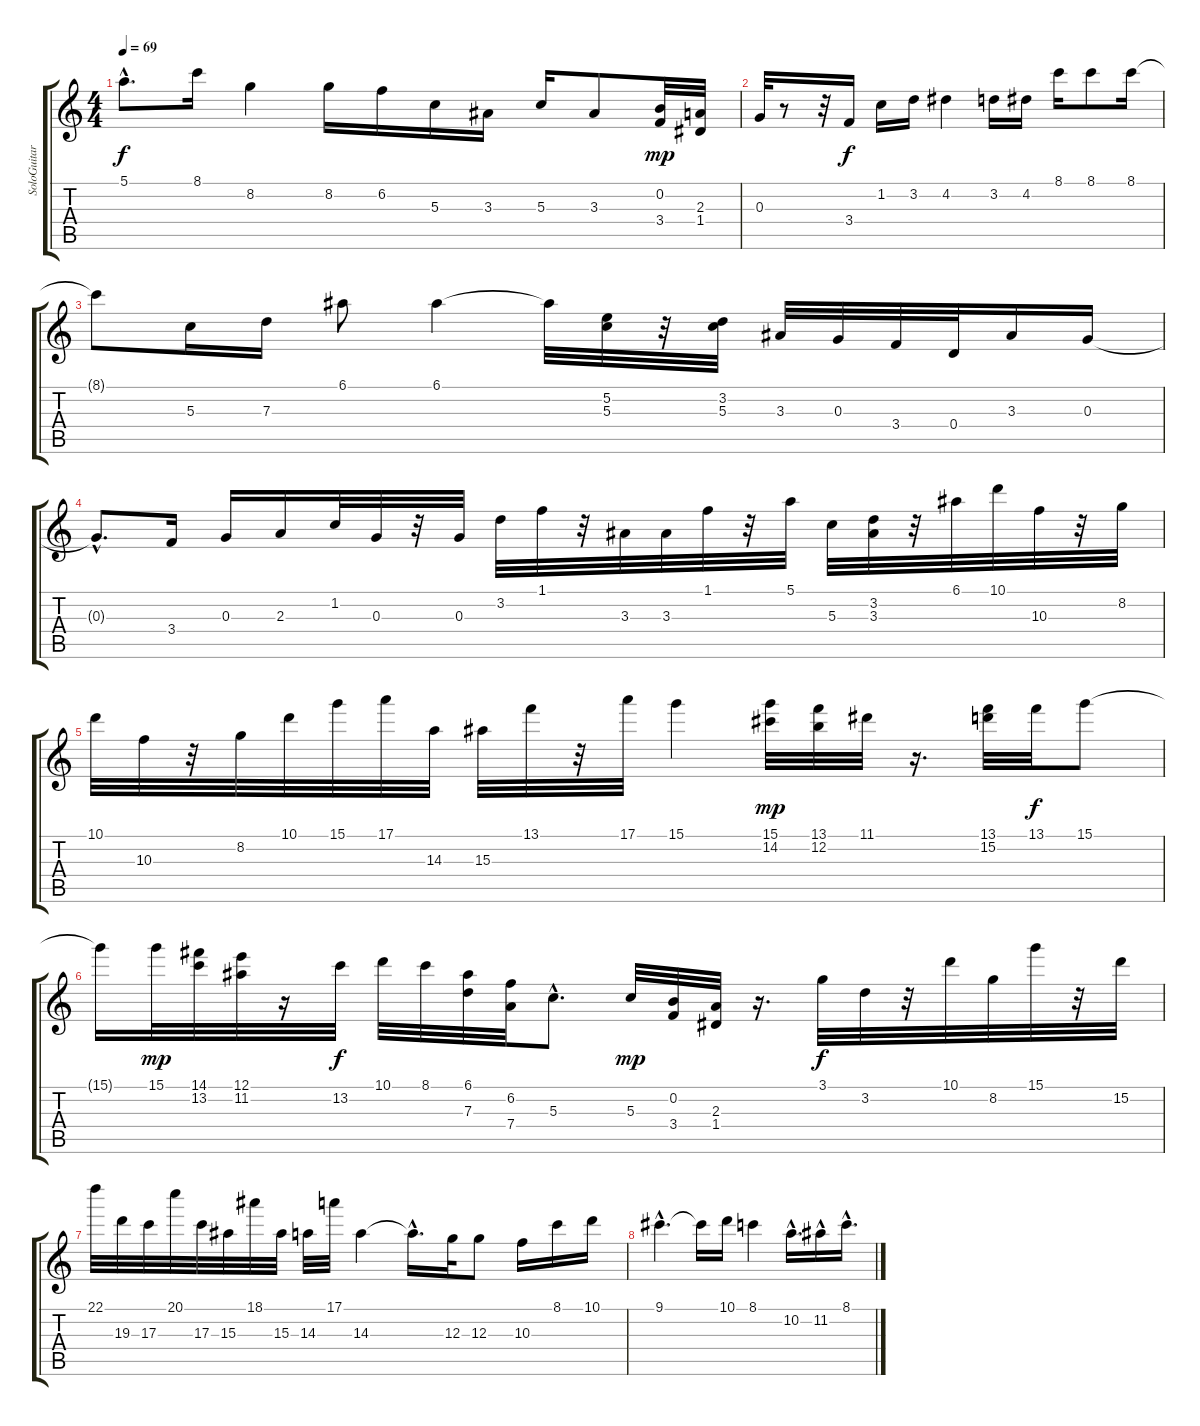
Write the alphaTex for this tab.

\track ("SoloGuitar" "SoloGuitar") {instrument distortionguitar}
\staff {score tabs}
\tuning (E4 B3 G3 D3 A2 E2) {hide}
\ts (4 4)
\tempo 69
\clef g2
\ks c
5.1{hac}.8{d dy f} 8.1.16 8.2.4 8.2.16 6.2.16 5.3.16 3.3.16 5.3.16 3.3.8 (0.2 3.4).32{dy mp} (2.3 1.4).32 |
0.3.32 r.8 r.32 3.4.16{dy f} 1.2.16 3.2.16 4.2.4 3.2.16 4.2.16 8.1.16 8.1.8 8.1.16 |
8.1{t}.8 5.3.16 7.3.16 6.1.8 6.1.4 6.1{t}.32 (5.2 5.3).32 r.32 (3.2 5.3).32 3.3.32 0.3.32 3.4.32 0.4.32 3.3.16 0.3.16 |
0.3{hac t}.8{d} 3.4.16 0.3.16 2.3.16 1.2.32 0.3.32 r.32 0.3.32 3.2.32 1.1.32 r.32 3.3.32 3.3.32 1.1.32 r.32 5.1.32 5.3.32 (3.2 3.3).32 r.32 6.1.32 10.1.32 10.3.32 r.32 8.2.32 |
10.1.32 10.3.32 r.32 8.2.32 10.1.32 15.1.32 17.1.32 14.3.32 15.3.32 13.1.32 r.32 17.1.32 15.1.4 (15.1 14.2).32{dy mp} (13.1 12.2).32 11.1.32 r.16{d} (13.1 15.2).32 13.1.32{dy f} 15.1.8 |
15.1{t}.16 15.1.32{dy mp} (14.1 13.2).32 (12.1 11.2).32 r.16 13.2.32{dy f} 10.1.32 8.1.32 (6.1 7.3).32 (6.2 7.4).32 5.3{hac}.8{d} 5.3.32{dy mp} (0.2 3.4).32 (2.3 1.4).32 r.16{d} 3.1.32{dy f} 3.2.32 r.32 10.1.32 8.2.32 15.1.32 r.32 15.2.32 |
22.1.32 19.3.32 17.3.32 20.1.32 17.3.32 15.3.32 18.1.32 15.3.32 14.3.32 17.1.32 14.3.4 14.3{hac t}.16{d} 12.3.32 12.3.8 10.3.16 8.1.16 10.1.16 |
9.1{hac}.4{d} 9.1{t}.16 10.1.16 8.1.4 10.2{hac}.16{d} 11.2{hac}.16 8.1{hac}.16{d}
